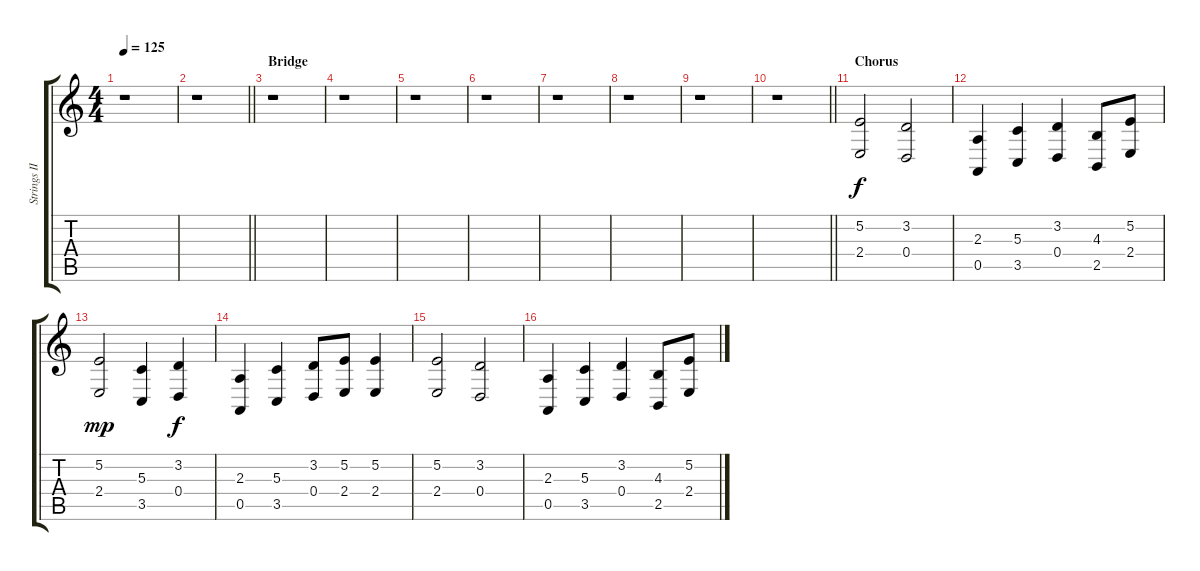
\track ("Strings III" "Strings II") {instrument stringensemble1}
\staff {score tabs}
\tuning (E4 B3 G3 D3 A2 E2) {hide}
\ts (4 4)
\tempo 125
\clef g2
\ks c
r.1{dy mp} |
\barLineRight lightlight
r.1 |
\section ("" "Bridge")
r.1 |
r.1 |
r.1 |
r.1 |
r.1 |
r.1 |
r.1 |
\barLineRight lightlight
r.1 |
\section ("" "Chorus")
(5.2 2.4).2{dy f volume 6 balance 7 instrument stringensemble1} (3.2 0.4).2 |
(2.3 0.5).4 (5.3 3.5).4 (3.2 0.4).4 (4.3 2.5).8 (5.2 2.4).8 |
(5.2 2.4).2{dy mp} (5.3 3.5).4 (3.2 0.4).4{dy f} |
(2.3 0.5).4 (5.3 3.5).4 (3.2 0.4).8 (5.2 2.4).8 (5.2 2.4).4 |
(5.2 2.4).2 (3.2 0.4).2 |
(2.3 0.5).4 (5.3 3.5).4 (3.2 0.4).4 (4.3 2.5).8 (5.2 2.4).8
